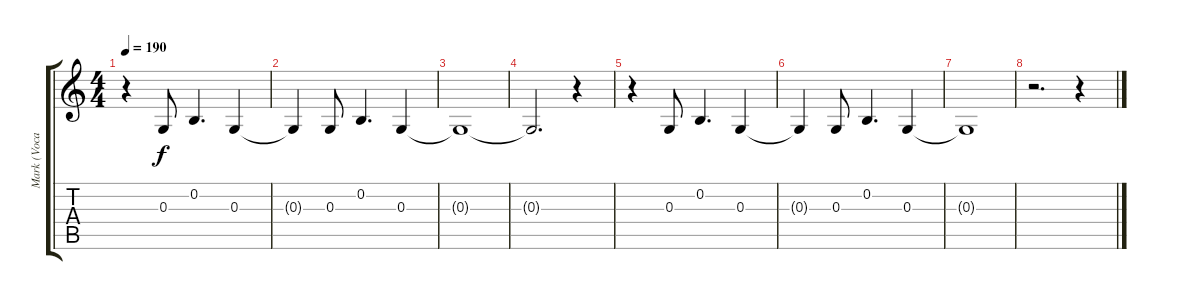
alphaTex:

\track ("Mark (Vocals)" "Mark (Voca") {instrument tenorsax}
\staff {score tabs}
\tuning (E4 B3 G3 D3 A2 E2) {hide}
\ts (4 4)
\tempo 190
\clef g2
\ks c
r.4{dy f} 0.3.8 0.2.4{d} 0.3.4 |
0.3{t}.4 0.3.8 0.2.4{d} 0.3.4 |
0.3{t}.1 |
0.3{t}.2{d} r.4 |
r.4 0.3.8 0.2.4{d} 0.3.4 |
0.3{t}.4 0.3.8 0.2.4{d} 0.3.4 |
0.3{t}.1 |
r.2{d} r.4
